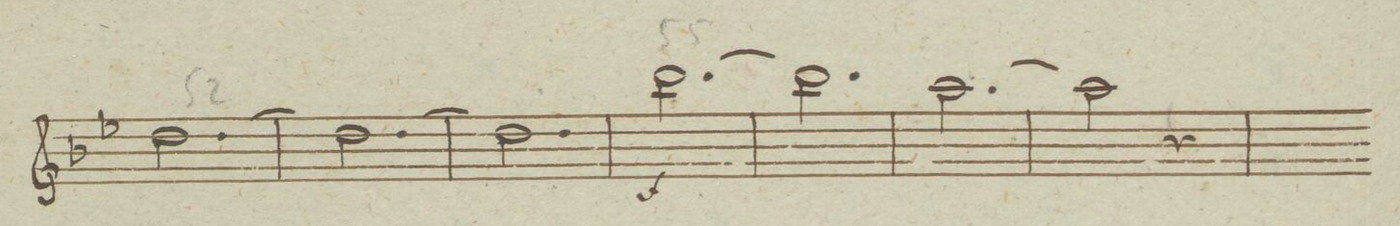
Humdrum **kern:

**kern	**dynam
*I"Flauto Secondo.	*
*clefG2	*
*k[b-e-]	*
*M3/4	*
[2.dd\	.
=53	=53
2.dd\_	.
=54	=54
2.dd\]	.
=55	=55
[2.bb-\	.
=56	=56
2.bb-\]	.
=57	=57
[2.aa\	.
=58	=58
2aa\]	.
4r	.
=59	=59
*-	*-
